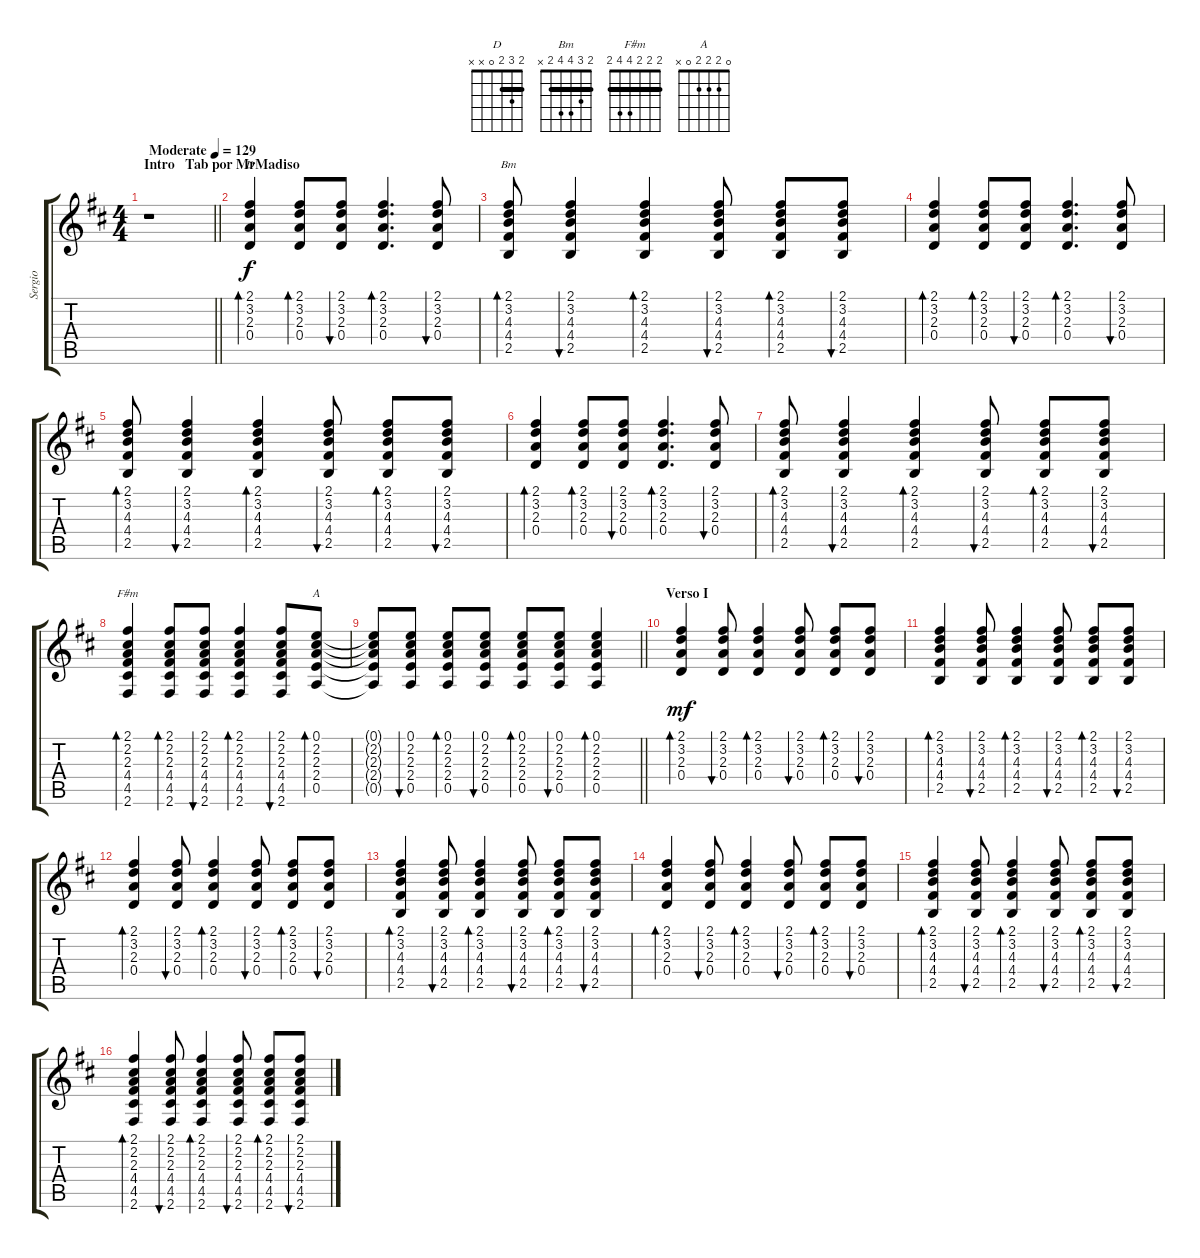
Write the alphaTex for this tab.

\track ("Sergio" "Sergio") {instrument acousticguitarsteel}
\staff {score tabs}
\tuning (E4 B3 G3 D3 A2 E2) {hide}
\chord ("D" 2 3 2 0 x x) {barre 2}
\chord ("Bm" 2 3 4 4 2 x) {barre 2}
\chord ("F#m" 2 2 2 4 4 2) {barre 2}
\chord ("A" 0 2 2 2 0 x)
\ts (4 4)
\section ("" "Intro   Tab por MrMadiso")
\tempo (129 "Moderate")
\clef g2
\barLineRight lightlight
\ks d
r.1{dy f instrument acousticguitarsteel} |
(2.1 3.2 2.3 0.4).4{bd 30 ch "D"} (2.1 3.2 2.3 0.4).8{bd 30} (2.1 3.2 2.3 0.4).8{bu 30} (2.1 3.2 2.3 0.4).4{d bd 30} (2.1 3.2 2.3 0.4).8{bu 30} |
(2.1 3.2 4.3 4.4 2.5).8{bd 30 ch "Bm"} (2.1 3.2 4.3 4.4 2.5).4{bu 30} (2.1 3.2 4.3 4.4 2.5).4{bd 30} (2.1 3.2 4.3 4.4 2.5).8{bu 30} (2.1 3.2 4.3 4.4 2.5).8{bd 30} (2.1 3.2 4.3 4.4 2.5).8{bu 30} |
(2.1 3.2 2.3 0.4).4{bd 30} (2.1 3.2 2.3 0.4).8{bd 30} (2.1 3.2 2.3 0.4).8{bu 30} (2.1 3.2 2.3 0.4).4{d bd 30} (2.1 3.2 2.3 0.4).8{bu 30} |
(2.1 3.2 4.3 4.4 2.5).8{bd 30} (2.1 3.2 4.3 4.4 2.5).4{bu 30} (2.1 3.2 4.3 4.4 2.5).4{bd 30} (2.1 3.2 4.3 4.4 2.5).8{bu 30} (2.1 3.2 4.3 4.4 2.5).8{bd 30} (2.1 3.2 4.3 4.4 2.5).8{bu 30} |
(2.1 3.2 2.3 0.4).4{bd 30} (2.1 3.2 2.3 0.4).8{bd 30} (2.1 3.2 2.3 0.4).8{bu 30} (2.1 3.2 2.3 0.4).4{d bd 30} (2.1 3.2 2.3 0.4).8{bu 30} |
(2.1 3.2 4.3 4.4 2.5).8{bd 30} (2.1 3.2 4.3 4.4 2.5).4{bu 30} (2.1 3.2 4.3 4.4 2.5).4{bd 30} (2.1 3.2 4.3 4.4 2.5).8{bu 30} (2.1 3.2 4.3 4.4 2.5).8{bd 30} (2.1 3.2 4.3 4.4 2.5).8{bu 30} |
(2.1 2.2 2.3 4.4 4.5 2.6).4{bd 30 ch "F#m"} (2.1 2.2 2.3 4.4 4.5 2.6).8{bd 30} (2.1 2.2 2.3 4.4 4.5 2.6).8{bu 30} (2.1 2.2 2.3 4.4 4.5 2.6).4{bd 30} (2.1 2.2 2.3 4.4 4.5 2.6).8{bu 30} (0.1 2.2 2.3 2.4 0.5).8{bd 30 ch "A"} |
\barLineRight lightlight
(0.1{t} 2.2{t} 2.3{t} 2.4{t} 0.5{t}).8 (0.1 2.2 2.3 2.4 0.5).8{bu 30} (0.1 2.2 2.3 2.4 0.5).8{bd 30} (0.1 2.2 2.3 2.4 0.5).8{bu 30} (0.1 2.2 2.3 2.4 0.5).8{bd 30} (0.1 2.2 2.3 2.4 0.5).8{bu 30} (0.1 2.2 2.3 2.4 0.5).4{bd 30} |
\section ("" "Verso I")
(2.1 3.2 2.3 0.4).4{bd 30 dy mf} (2.1 3.2 2.3 0.4).8{bu 60} (2.1 3.2 2.3 0.4).4{bd 60} (2.1 3.2 2.3 0.4).8{bu 30} (2.1 3.2 2.3 0.4).8{bd 30} (2.1 3.2 2.3 0.4).8{bu 120} |
(2.1 3.2 4.3 4.4 2.5).4{bd 30} (2.1 3.2 4.3 4.4 2.5).8{bu 30} (2.1 3.2 4.3 4.4 2.5).4{bd 30} (2.1 3.2 4.3 4.4 2.5).8{bu 30} (2.1 3.2 4.3 4.4 2.5).8{bd 30} (2.1 3.2 4.3 4.4 2.5).8{bu 30} |
(2.1 3.2 2.3 0.4).4{bd 30} (2.1 3.2 2.3 0.4).8{bu 60} (2.1 3.2 2.3 0.4).4{bd 60} (2.1 3.2 2.3 0.4).8{bu 30} (2.1 3.2 2.3 0.4).8{bd 30} (2.1 3.2 2.3 0.4).8{bu 120} |
(2.1 3.2 4.3 4.4 2.5).4{bd 30} (2.1 3.2 4.3 4.4 2.5).8{bu 30} (2.1 3.2 4.3 4.4 2.5).4{bd 30} (2.1 3.2 4.3 4.4 2.5).8{bu 30} (2.1 3.2 4.3 4.4 2.5).8{bd 30} (2.1 3.2 4.3 4.4 2.5).8{bu 30} |
(2.1 3.2 2.3 0.4).4{bd 30} (2.1 3.2 2.3 0.4).8{bu 60} (2.1 3.2 2.3 0.4).4{bd 60} (2.1 3.2 2.3 0.4).8{bu 30} (2.1 3.2 2.3 0.4).8{bd 30} (2.1 3.2 2.3 0.4).8{bu 120} |
(2.1 3.2 4.3 4.4 2.5).4{bd 30} (2.1 3.2 4.3 4.4 2.5).8{bu 30} (2.1 3.2 4.3 4.4 2.5).4{bd 30} (2.1 3.2 4.3 4.4 2.5).8{bu 30} (2.1 3.2 4.3 4.4 2.5).8{bd 30} (2.1 3.2 4.3 4.4 2.5).8{bu 30} |
(2.1 2.2 2.3 4.4 4.5 2.6).4{bd 30} (2.1 2.2 2.3 4.4 4.5 2.6).8{bu 30} (2.1 2.2 2.3 4.4 4.5 2.6).4{bd 30} (2.1 2.2 2.3 4.4 4.5 2.6).8{bu 30} (2.1 2.2 2.3 4.4 4.5 2.6).8{bd 30} (2.1 2.2 2.3 4.4 4.5 2.6).8{bu 30}
